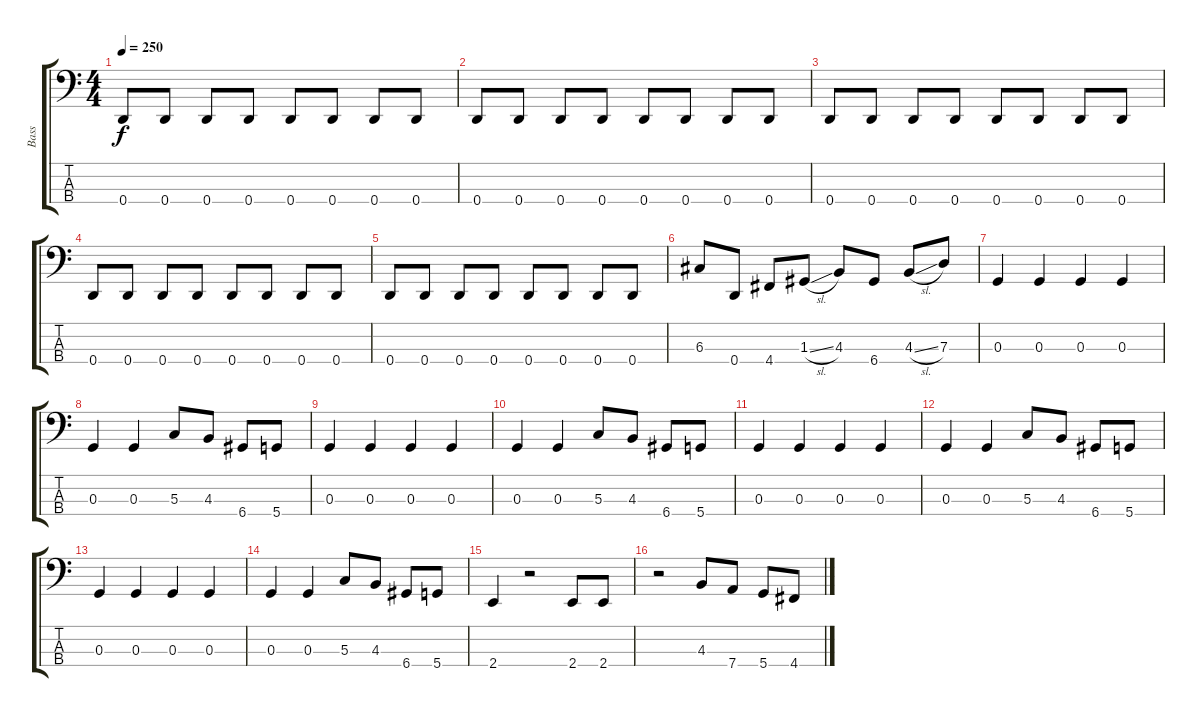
\track ("Bass" "Bass") {instrument electricbassfinger}
\staff {score tabs}
\tuning (F2 C2 G1 D1) {hide}
\ts (4 4)
\tempo 250
\clef f4
\ks c
0.4.8{dy f} 0.4.8 0.4.8 0.4.8 0.4.8 0.4.8 0.4.8 0.4.8 |
0.4.8 0.4.8 0.4.8 0.4.8 0.4.8 0.4.8 0.4.8 0.4.8 |
0.4.8 0.4.8 0.4.8 0.4.8 0.4.8 0.4.8 0.4.8 0.4.8 |
0.4.8 0.4.8 0.4.8 0.4.8 0.4.8 0.4.8 0.4.8 0.4.8 |
0.4.8 0.4.8 0.4.8 0.4.8 0.4.8 0.4.8 0.4.8 0.4.8 |
6.3.8 0.4.8 4.4.8 1.3{sl}.8 4.3.8 6.4.8 4.3{sl}.8 7.3.8 |
0.3.4 0.3.4 0.3.4 0.3.4 |
0.3.4 0.3.4 5.3.8 4.3.8 6.4.8 5.4.8 |
0.3.4 0.3.4 0.3.4 0.3.4 |
0.3.4 0.3.4 5.3.8 4.3.8 6.4.8 5.4.8 |
0.3.4 0.3.4 0.3.4 0.3.4 |
0.3.4 0.3.4 5.3.8 4.3.8 6.4.8 5.4.8 |
0.3.4 0.3.4 0.3.4 0.3.4 |
0.3.4 0.3.4 5.3.8 4.3.8 6.4.8 5.4.8 |
2.4.4 r.2 2.4.8 2.4.8 |
r.2 4.3.8 7.4.8 5.4.8 4.4.8
